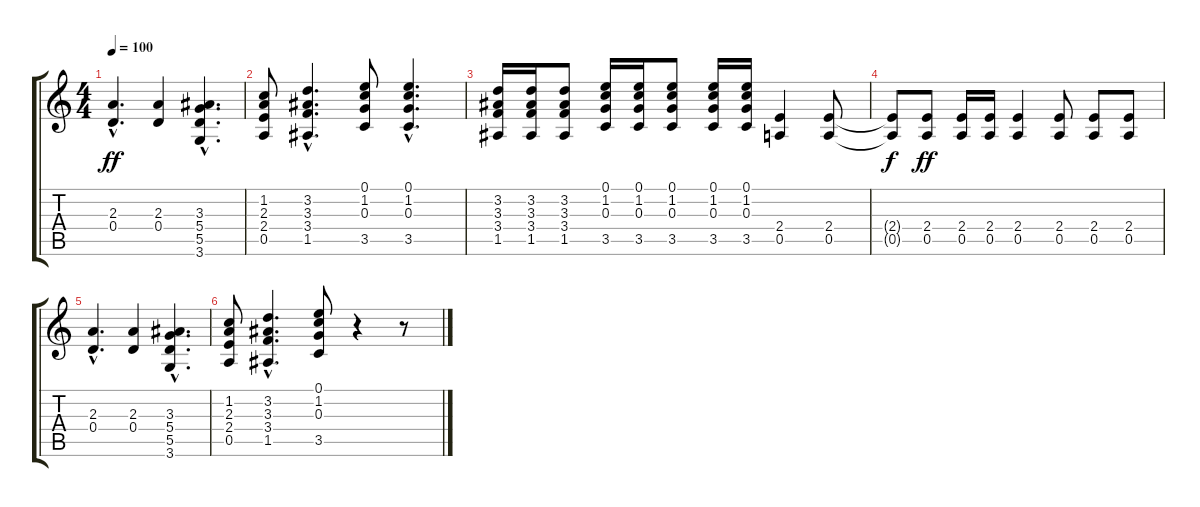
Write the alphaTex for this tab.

\track "" {instrument overdrivenguitar}
\staff {score tabs}
\tuning (E4 B3 G3 D3 A2 E2) {hide}
\ts (4 4)
\tempo 100
\clef g2
\ks c
(2.3{hac} 0.4{hac}).4{d dy ff} (2.3 0.4).4 (3.3{hac} 5.4{hac} 5.5{hac} 3.6{hac}).4{d} |
(1.2 2.3 2.4 0.5).8 (3.2{hac} 3.3{hac} 3.4{hac} 1.5{hac}).4{d} (0.1 1.2 0.3 3.5).8 (0.1{hac} 1.2{hac} 0.3{hac} 3.5{hac}).4{d} |
(3.2 3.3 3.4 1.5).16 (3.2 3.3 3.4 1.5).16 (3.2 3.3 3.4 1.5).8 (0.1 1.2 0.3 3.5).16 (0.1 1.2 0.3 3.5).16 (0.1 1.2 0.3 3.5).8 (0.1 1.2 0.3 3.5).16 (0.1 1.2 0.3 3.5).16 (2.4 0.5).4 (2.4 0.5).8 |
(2.4{t} 0.5{t}).8{dy f} (2.4 0.5).8{dy ff} (2.4 0.5).16 (2.4 0.5).16 (2.4 0.5).4 (2.4 0.5).8 (2.4 0.5).8 (2.4 0.5).8 |
(2.3{hac} 0.4{hac}).4{d} (2.3 0.4).4 (3.3{hac} 5.4{hac} 5.5{hac} 3.6{hac}).4{d} |
(1.2 2.3 2.4 0.5).8 (3.2{hac} 3.3{hac} 3.4{hac} 1.5{hac}).4{d} (0.1 1.2 0.3 3.5).8 r.4 r.8
